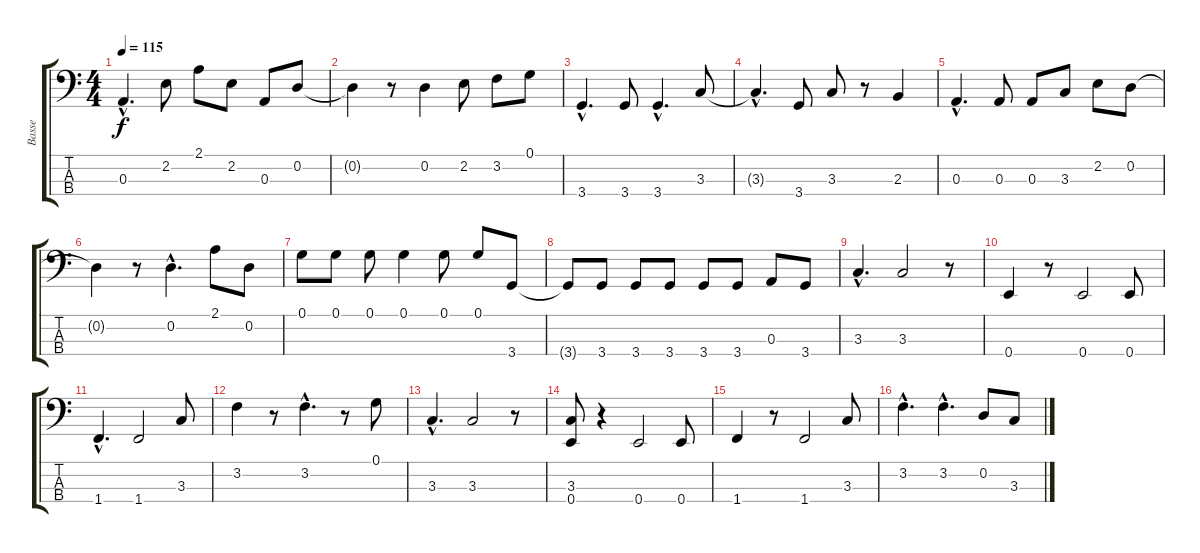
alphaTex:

\track ("Basse" "Basse") {instrument fretlessbass}
\staff {score tabs}
\tuning (G2 D2 A1 E1) {hide}
\ts (4 4)
\tempo 115
\clef f4
\ks c
0.3{hac}.4{d dy f} 2.2.8 2.1.8 2.2.8 0.3.8 0.2.8 |
0.2{t}.4 r.8 0.2.4 2.2.8 3.2.8 0.1.8 |
3.4{hac}.4{d} 3.4.8 3.4{hac}.4{d} 3.3.8 |
3.3{hac t}.4{d} 3.4.8 3.3.8 r.8 2.3.4 |
0.3{hac}.4{d} 0.3.8 0.3.8 3.3.8 2.2.8 0.2.8 |
0.2{t}.4 r.8 0.2{hac}.4{d} 2.1.8 0.2.8 |
0.1.8 0.1.8 0.1.8 0.1.4 0.1.8 0.1.8 3.4.8 |
3.4{t}.8 3.4.8 3.4.8 3.4.8 3.4.8 3.4.8 0.3.8 3.4.8 |
3.3{hac}.4{d} 3.3.2 r.8 |
0.4.4 r.8 0.4.2 0.4.8 |
1.4{hac}.4{d} 1.4.2 3.3.8 |
3.2.4 r.8 3.2{hac}.4{d} r.8 0.1.8 |
3.3{hac}.4{d} 3.3.2 r.8 |
(3.3 0.4).8 r.4 0.4.2 0.4.8 |
1.4.4 r.8 1.4.2 3.3.8 |
3.2{hac}.4{d} 3.2{hac}.4{d} 0.2.8 3.3.8
